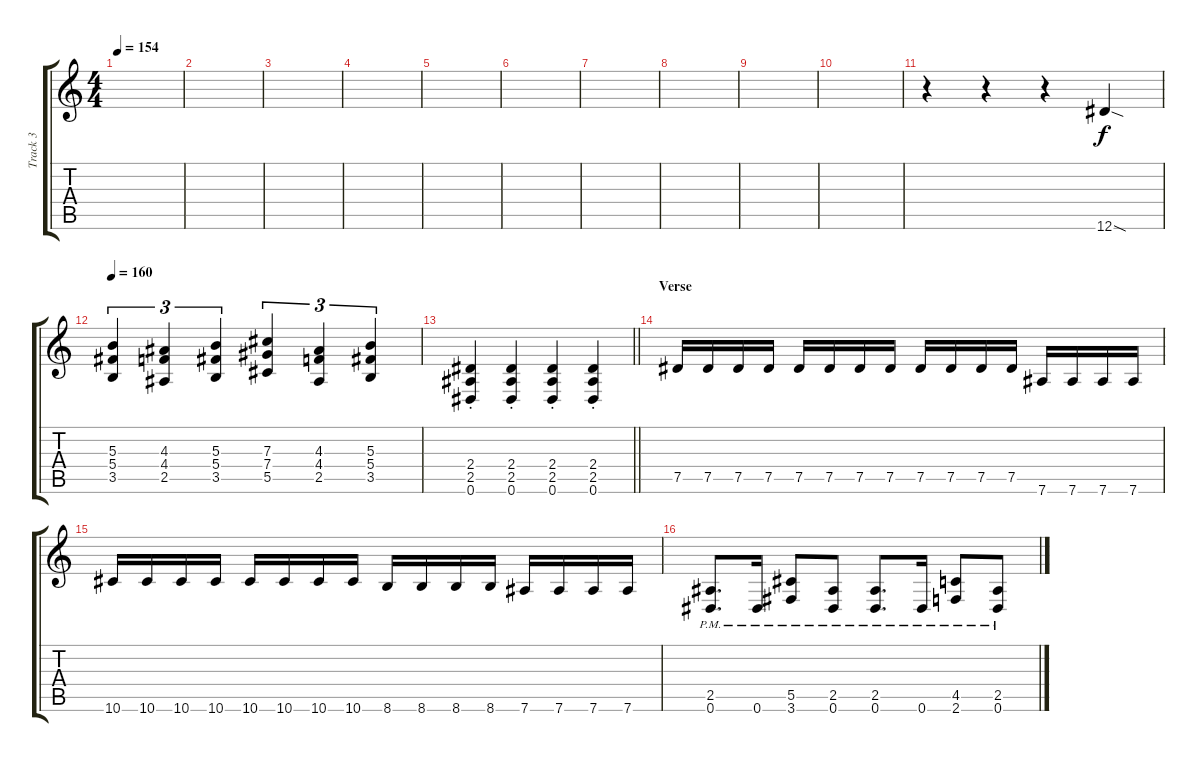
\track ("Track 3" "Track 3") {instrument overdrivenguitar}
\staff {score tabs}
\tuning (Eb4 Bb3 Gb3 Db3 Ab2 Eb2) {hide}
\ts (4 4)
\tempo 154
\clef g2
\ks c
|
|
|
|
|
|
|
|
|
|
r.4 r.4 r.4 12.6{sod}.4 |
\tempo 160
(5.3 5.4 3.5).4{tu (3 2)} (4.3 4.4 2.5).4{tu (3 2)} (5.3 5.4 3.5).4{tu (3 2)} (7.3 7.4 5.5).4{tu (3 2)} (4.3 4.4 2.5).4{tu (3 2)} (5.3 5.4 3.5).4{tu (3 2)} |
\barLineRight lightlight
(2.4{st} 2.5{st} 0.6{st}).4 (2.4{st} 2.5{st} 0.6{st}).4 (2.4{st} 2.5{st} 0.6{st}).4 (2.4{st} 2.5{st} 0.6{st}).4 |
\section ("" "Verse")
7.5.16 7.5.16 7.5.16 7.5.16 7.5.16 7.5.16 7.5.16 7.5.16 7.5.16 7.5.16 7.5.16 7.5.16 7.6.16 7.6.16 7.6.16 7.6.16 |
10.6.16 10.6.16 10.6.16 10.6.16 10.6.16 10.6.16 10.6.16 10.6.16 8.6.16 8.6.16 8.6.16 8.6.16 7.6.16 7.6.16 7.6.16 7.6.16 |
(2.5{pm} 0.6{pm}).8{d} 0.6{pm}.16 (5.5{pm} 3.6{pm}).8 (2.5{pm} 0.6{pm}).8 (2.5{pm} 0.6{pm}).8{d} 0.6{pm}.16 (4.5{pm} 2.6{pm}).8 (2.5{pm} 0.6{pm}).8
